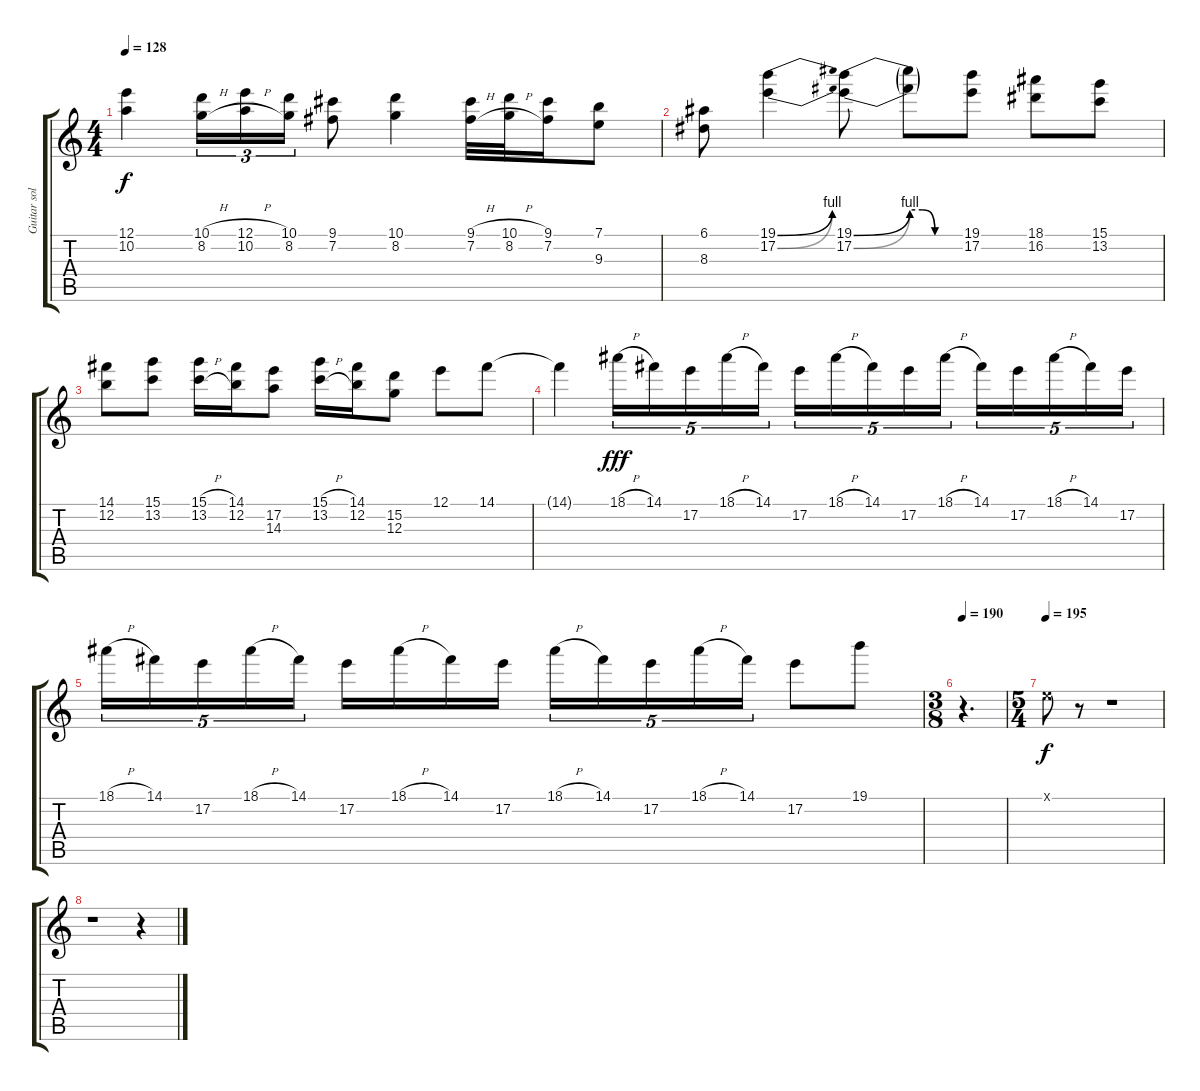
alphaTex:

\track ("Guitar solo" "Guitar sol") {instrument distortionguitar}
\staff {score tabs}
\tuning (E4 B3 G3 D3 A2 E2) {hide}
\ts (4 4)
\tempo 128
\clef g2
\ks c
(12.1 10.2).4{dy f} (10.1{h} 8.2{h}).16{tu (3 2)} (12.1{h} 10.2{h}).16{tu (3 2)} (10.1 8.2).16{tu (3 2)} (9.1 7.2).8 (10.1 8.2).4 (9.1{h} 7.2{h}).32 (10.1{h} 8.2{h}).32 (9.1 7.2).16 (7.1 9.3).8 |
(6.1 8.3).8 (19.1{be (bend 0 0 60 4)} 17.2{be (bend 0 0 60 4)}).4 (19.1{be (bend 0 0 60 4)} 17.2{be (bend 0 0 60 4)}).8 (19.1{be (custom 0 4 15 4 30 0 60 0) t} 17.2{be (custom 0 4 15 4 30 0 60 0) t}).8 (19.1 17.2).8 (18.1 16.2).8 (15.1 13.2).8 |
(14.1 12.2).8 (15.1 13.2).8 (15.1{h} 13.2{h}).16 (14.1 12.2).16 (17.2 14.3).8 (15.1{h} 13.2{h}).16 (14.1 12.2).16 (15.2 12.3).8 12.1.8 14.1.8 |
14.1{t}.4 18.1{h}.16{tu (5 4) dy fff} 14.1.16{tu (5 4)} 17.2.16{tu (5 4)} 18.1{h}.16{tu (5 4)} 14.1.16{tu (5 4)} 17.2.16{tu (5 4)} 18.1{h}.16{tu (5 4)} 14.1.16{tu (5 4)} 17.2.16{tu (5 4)} 18.1{h}.16{tu (5 4)} 14.1.16{tu (5 4)} 17.2.16{tu (5 4)} 18.1{h}.16{tu (5 4)} 14.1.16{tu (5 4)} 17.2.16{tu (5 4)} |
18.1{h}.16{tu (5 4)} 14.1.16{tu (5 4)} 17.2.16{tu (5 4)} 18.1{h}.16{tu (5 4)} 14.1.16{tu (5 4)} 17.2.16 18.1{h}.16 14.1.16 17.2.16 18.1{h}.16{tu (5 4)} 14.1.16{tu (5 4)} 17.2.16{tu (5 4)} 18.1{h}.16{tu (5 4)} 14.1.16{tu (5 4)} 17.2.8 19.1.8 |
\ts (3 8)
\tempo 190
r.4{d} |
\ts (5 4)
\tempo 195
0.1{x}.8{dy f} r.8 r.1 |
r.1 r.4
